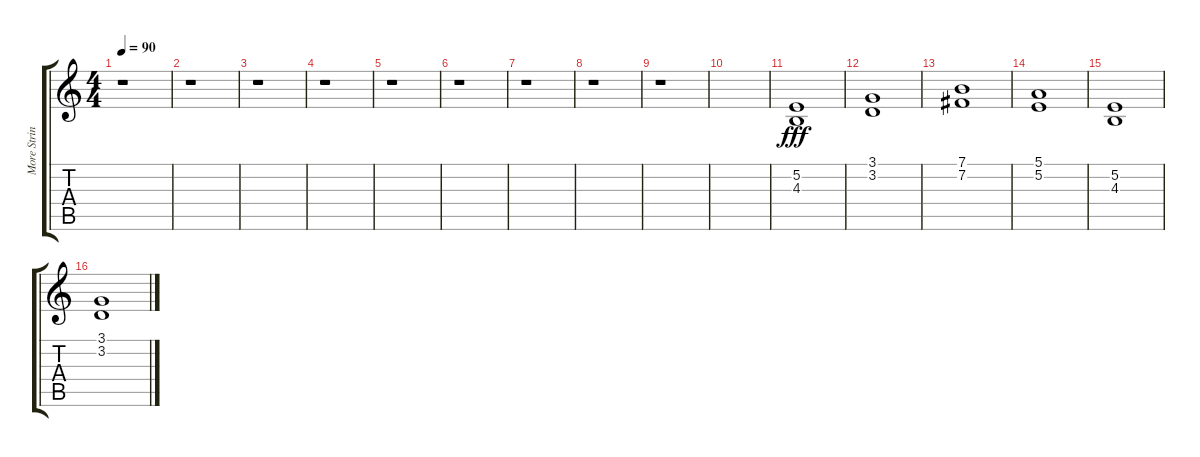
\track ("More Strings" "More Strin") {instrument stringensemble1}
\staff {score tabs}
\tuning (E4 B3 G3 D3 A2 E2) {hide}
\ts (4 4)
\tempo 90
\clef g2
\ks c
r.1{dy fff} |
r.1 |
r.1 |
r.1 |
r.1 |
r.1 |
r.1 |
r.1 |
r.1 |
|
(5.2 4.3).1 |
(3.1 3.2).1 |
(7.1 7.2).1 |
(5.1 5.2).1 |
(5.2 4.3).1 |
(3.1 3.2).1
